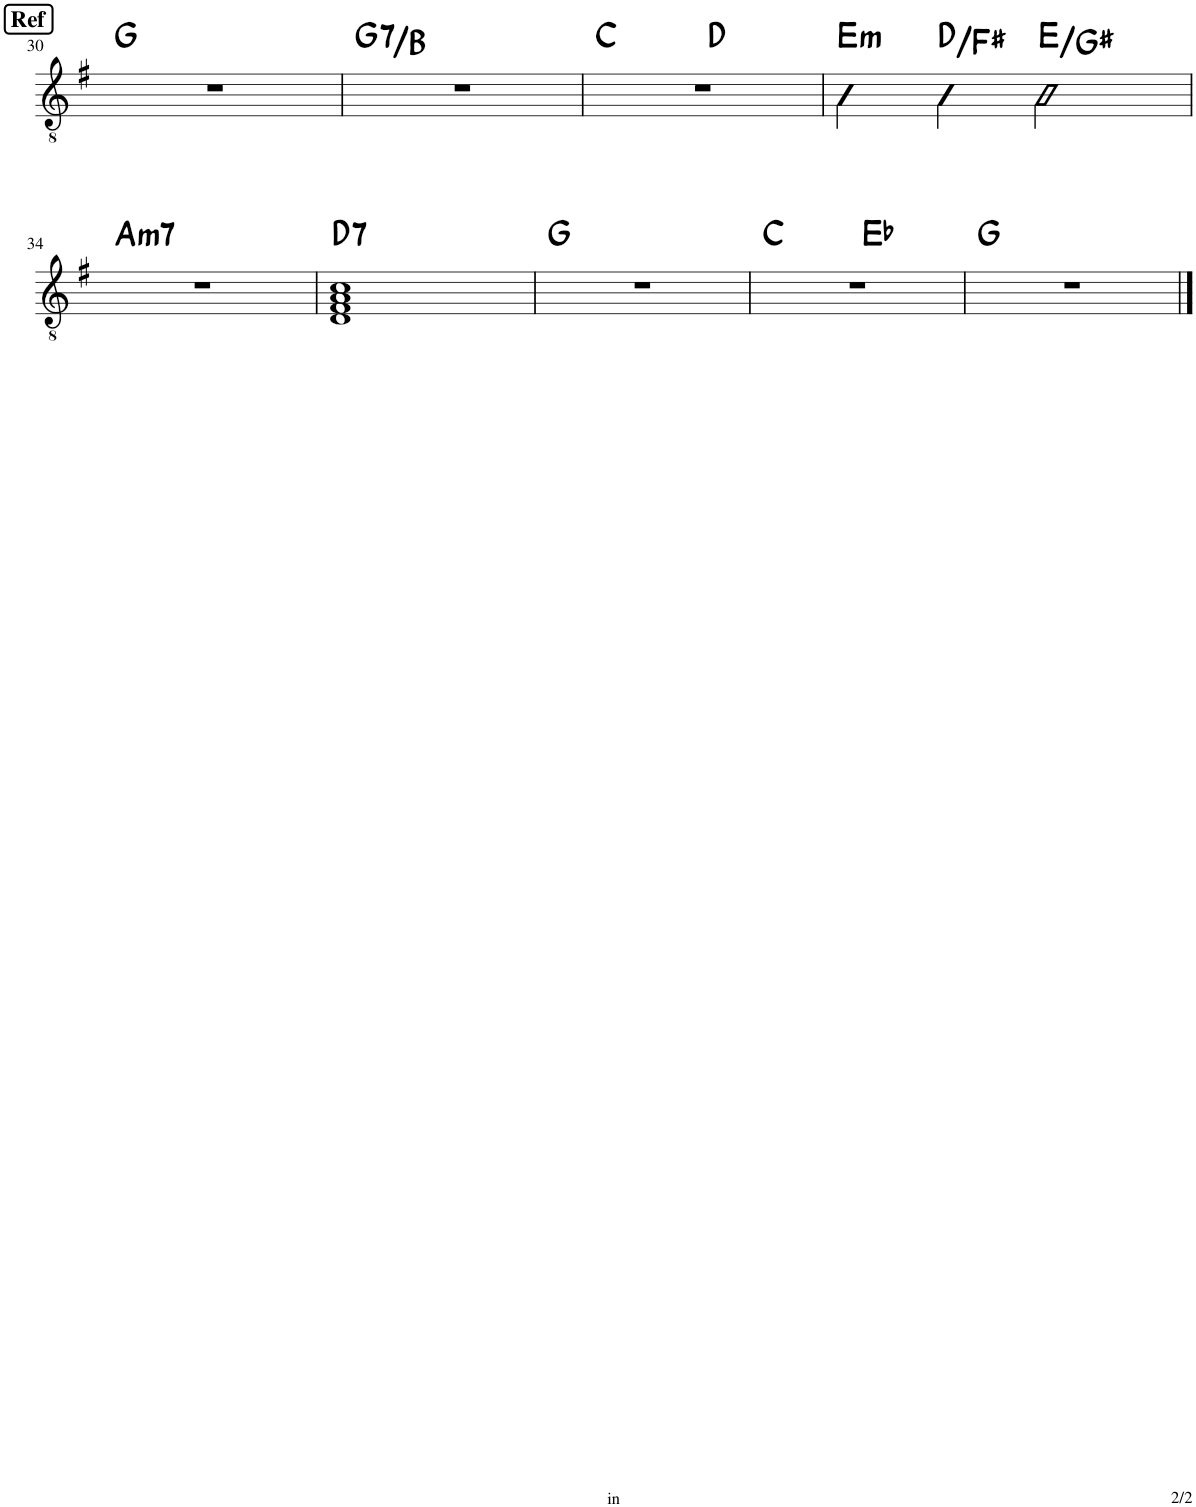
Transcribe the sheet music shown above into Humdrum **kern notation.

**kern	**harte
*part1	*part1
*staff1	*
*I"Classical Guitar	*
*I'Guit.	*
!!LO:PB:g=z
*clefGv2	*
*k[f#]	*
*M4/4	*
!!LO:REH:place=s1:a:B:cj:fs=11:t=Ref
=30	=30
1r	G:maj
=31	=31
!	!LO:H:kt=7
1r	G:7/3
=32	=32
*^	*
1r	2ryy	C:maj
.	2ryy	D:maj
=33	=33	=33
!	!	!LO:H:kt=m
*v	*v	*
4E\	E:min
4E\	D:maj/3
2E\	E:maj/3
!!LO:LB:g=z
=34	=34
!	!LO:H:kt=m7
1r	A:min7
=35	=35
!	!LO:H:kt=7
1D 1F# 1A 1c	D:7
=36	=36
1r	G:maj
=37	=37
*^	*
1r	2ryy	C:maj
.	2ryy	Eb:maj
*v	*v	*
=38	=38
1r	G:maj
==	==
*-	*-
